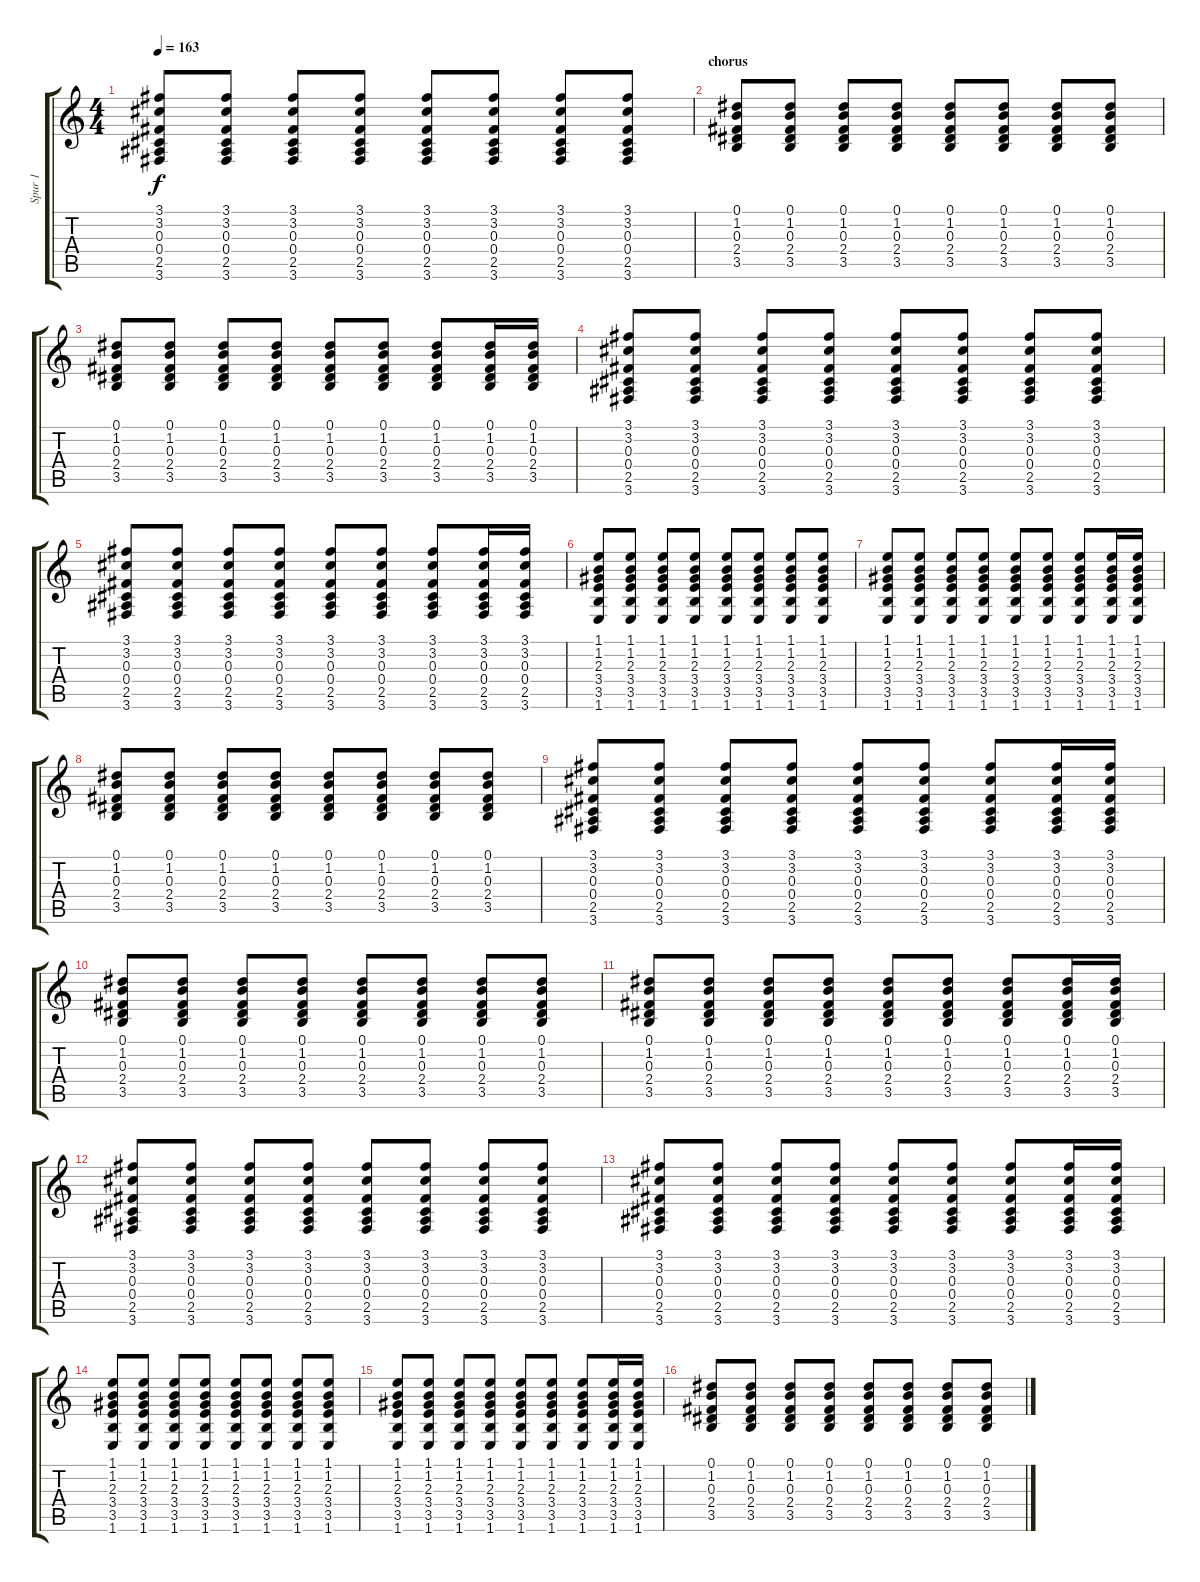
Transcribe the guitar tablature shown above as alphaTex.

\track ("Spur 1" "Spur 1") {instrument acousticguitarsteel}
\staff {score tabs}
\tuning (Eb4 Bb3 Gb3 Db3 Ab2 Eb2) {hide}
\ts (4 4)
\tempo 163
\clef g2
\ks c
(3.1 3.2 0.3 0.4 2.5 3.6).8{dy f} (3.1 3.2 0.3 0.4 2.5 3.6).8 (3.1 3.2 0.3 0.4 2.5 3.6).8 (3.1 3.2 0.3 0.4 2.5 3.6).8 (3.1 3.2 0.3 0.4 2.5 3.6).8 (3.1 3.2 0.3 0.4 2.5 3.6).8 (3.1 3.2 0.3 0.4 2.5 3.6).8 (3.1 3.2 0.3 0.4 2.5 3.6).8 |
\section ("" "chorus")
(0.1 1.2 0.3 2.4 3.5).8 (0.1 1.2 0.3 2.4 3.5).8 (0.1 1.2 0.3 2.4 3.5).8 (0.1 1.2 0.3 2.4 3.5).8 (0.1 1.2 0.3 2.4 3.5).8 (0.1 1.2 0.3 2.4 3.5).8 (0.1 1.2 0.3 2.4 3.5).8 (0.1 1.2 0.3 2.4 3.5).8 |
(0.1 1.2 0.3 2.4 3.5).8 (0.1 1.2 0.3 2.4 3.5).8 (0.1 1.2 0.3 2.4 3.5).8 (0.1 1.2 0.3 2.4 3.5).8 (0.1 1.2 0.3 2.4 3.5).8 (0.1 1.2 0.3 2.4 3.5).8 (0.1 1.2 0.3 2.4 3.5).8 (0.1 1.2 0.3 2.4 3.5).16 (0.1 1.2 0.3 2.4 3.5).16 |
(3.1 3.2 0.3 0.4 2.5 3.6).8 (3.1 3.2 0.3 0.4 2.5 3.6).8 (3.1 3.2 0.3 0.4 2.5 3.6).8 (3.1 3.2 0.3 0.4 2.5 3.6).8 (3.1 3.2 0.3 0.4 2.5 3.6).8 (3.1 3.2 0.3 0.4 2.5 3.6).8 (3.1 3.2 0.3 0.4 2.5 3.6).8 (3.1 3.2 0.3 0.4 2.5 3.6).8 |
(3.1 3.2 0.3 0.4 2.5 3.6).8 (3.1 3.2 0.3 0.4 2.5 3.6).8 (3.1 3.2 0.3 0.4 2.5 3.6).8 (3.1 3.2 0.3 0.4 2.5 3.6).8 (3.1 3.2 0.3 0.4 2.5 3.6).8 (3.1 3.2 0.3 0.4 2.5 3.6).8 (3.1 3.2 0.3 0.4 2.5 3.6).8 (3.1 3.2 0.3 0.4 2.5 3.6).16 (3.1 3.2 0.3 0.4 2.5 3.6).16 |
(1.1 1.2 2.3 3.4 3.5 1.6).8 (1.1 1.2 2.3 3.4 3.5 1.6).8 (1.1 1.2 2.3 3.4 3.5 1.6).8 (1.1 1.2 2.3 3.4 3.5 1.6).8 (1.1 1.2 2.3 3.4 3.5 1.6).8 (1.1 1.2 2.3 3.4 3.5 1.6).8 (1.1 1.2 2.3 3.4 3.5 1.6).8 (1.1 1.2 2.3 3.4 3.5 1.6).8 |
(1.1 1.2 2.3 3.4 3.5 1.6).8 (1.1 1.2 2.3 3.4 3.5 1.6).8 (1.1 1.2 2.3 3.4 3.5 1.6).8 (1.1 1.2 2.3 3.4 3.5 1.6).8 (1.1 1.2 2.3 3.4 3.5 1.6).8 (1.1 1.2 2.3 3.4 3.5 1.6).8 (1.1 1.2 2.3 3.4 3.5 1.6).8 (1.1 1.2 2.3 3.4 3.5 1.6).16 (1.1 1.2 2.3 3.4 3.5 1.6).16 |
(0.1 1.2 0.3 2.4 3.5).8 (0.1 1.2 0.3 2.4 3.5).8 (0.1 1.2 0.3 2.4 3.5).8 (0.1 1.2 0.3 2.4 3.5).8 (0.1 1.2 0.3 2.4 3.5).8 (0.1 1.2 0.3 2.4 3.5).8 (0.1 1.2 0.3 2.4 3.5).8 (0.1 1.2 0.3 2.4 3.5).8 |
(3.1 3.2 0.3 0.4 2.5 3.6).8 (3.1 3.2 0.3 0.4 2.5 3.6).8 (3.1 3.2 0.3 0.4 2.5 3.6).8 (3.1 3.2 0.3 0.4 2.5 3.6).8 (3.1 3.2 0.3 0.4 2.5 3.6).8 (3.1 3.2 0.3 0.4 2.5 3.6).8 (3.1 3.2 0.3 0.4 2.5 3.6).8 (3.1 3.2 0.3 0.4 2.5 3.6).16 (3.1 3.2 0.3 0.4 2.5 3.6).16 |
(0.1 1.2 0.3 2.4 3.5).8 (0.1 1.2 0.3 2.4 3.5).8 (0.1 1.2 0.3 2.4 3.5).8 (0.1 1.2 0.3 2.4 3.5).8 (0.1 1.2 0.3 2.4 3.5).8 (0.1 1.2 0.3 2.4 3.5).8 (0.1 1.2 0.3 2.4 3.5).8 (0.1 1.2 0.3 2.4 3.5).8 |
(0.1 1.2 0.3 2.4 3.5).8 (0.1 1.2 0.3 2.4 3.5).8 (0.1 1.2 0.3 2.4 3.5).8 (0.1 1.2 0.3 2.4 3.5).8 (0.1 1.2 0.3 2.4 3.5).8 (0.1 1.2 0.3 2.4 3.5).8 (0.1 1.2 0.3 2.4 3.5).8 (0.1 1.2 0.3 2.4 3.5).16 (0.1 1.2 0.3 2.4 3.5).16 |
(3.1 3.2 0.3 0.4 2.5 3.6).8 (3.1 3.2 0.3 0.4 2.5 3.6).8 (3.1 3.2 0.3 0.4 2.5 3.6).8 (3.1 3.2 0.3 0.4 2.5 3.6).8 (3.1 3.2 0.3 0.4 2.5 3.6).8 (3.1 3.2 0.3 0.4 2.5 3.6).8 (3.1 3.2 0.3 0.4 2.5 3.6).8 (3.1 3.2 0.3 0.4 2.5 3.6).8 |
(3.1 3.2 0.3 0.4 2.5 3.6).8 (3.1 3.2 0.3 0.4 2.5 3.6).8 (3.1 3.2 0.3 0.4 2.5 3.6).8 (3.1 3.2 0.3 0.4 2.5 3.6).8 (3.1 3.2 0.3 0.4 2.5 3.6).8 (3.1 3.2 0.3 0.4 2.5 3.6).8 (3.1 3.2 0.3 0.4 2.5 3.6).8 (3.1 3.2 0.3 0.4 2.5 3.6).16 (3.1 3.2 0.3 0.4 2.5 3.6).16 |
(1.1 1.2 2.3 3.4 3.5 1.6).8 (1.1 1.2 2.3 3.4 3.5 1.6).8 (1.1 1.2 2.3 3.4 3.5 1.6).8 (1.1 1.2 2.3 3.4 3.5 1.6).8 (1.1 1.2 2.3 3.4 3.5 1.6).8 (1.1 1.2 2.3 3.4 3.5 1.6).8 (1.1 1.2 2.3 3.4 3.5 1.6).8 (1.1 1.2 2.3 3.4 3.5 1.6).8 |
(1.1 1.2 2.3 3.4 3.5 1.6).8 (1.1 1.2 2.3 3.4 3.5 1.6).8 (1.1 1.2 2.3 3.4 3.5 1.6).8 (1.1 1.2 2.3 3.4 3.5 1.6).8 (1.1 1.2 2.3 3.4 3.5 1.6).8 (1.1 1.2 2.3 3.4 3.5 1.6).8 (1.1 1.2 2.3 3.4 3.5 1.6).8 (1.1 1.2 2.3 3.4 3.5 1.6).16 (1.1 1.2 2.3 3.4 3.5 1.6).16 |
(0.1 1.2 0.3 2.4 3.5).8 (0.1 1.2 0.3 2.4 3.5).8 (0.1 1.2 0.3 2.4 3.5).8 (0.1 1.2 0.3 2.4 3.5).8 (0.1 1.2 0.3 2.4 3.5).8 (0.1 1.2 0.3 2.4 3.5).8 (0.1 1.2 0.3 2.4 3.5).8 (0.1 1.2 0.3 2.4 3.5).8
